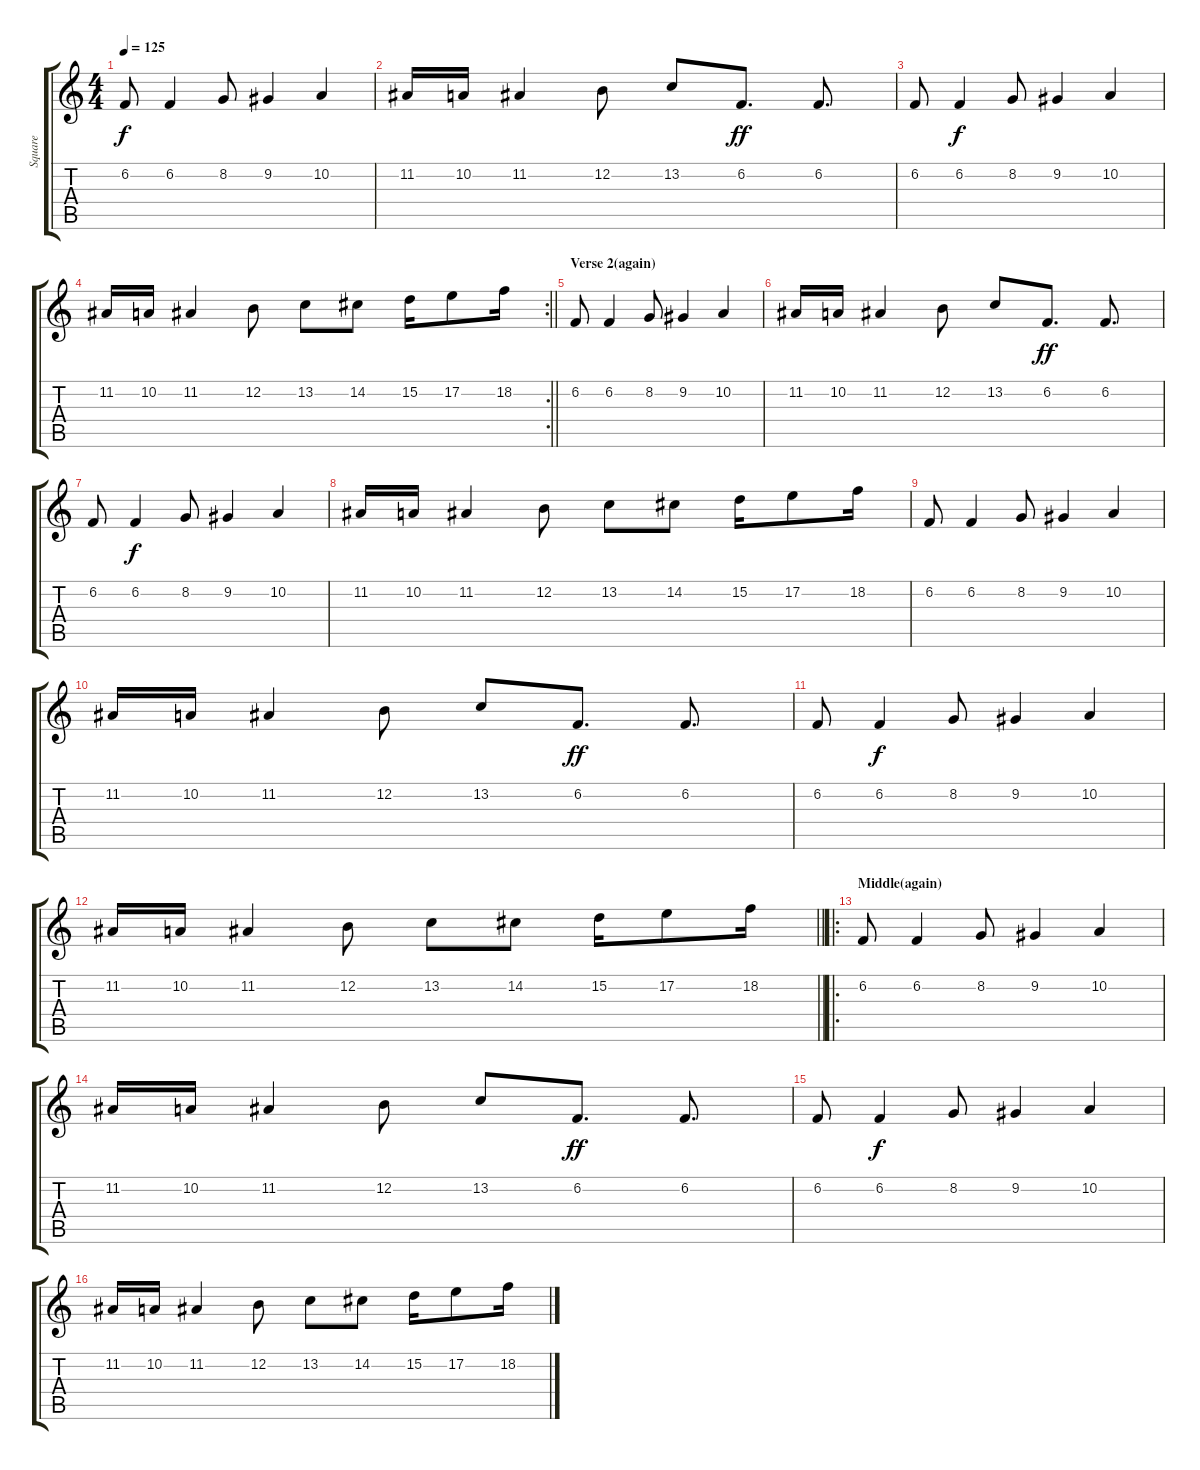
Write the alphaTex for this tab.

\track ("Square" "Square") {instrument lead1square}
\staff {score tabs}
\tuning (E4 B3 G3 D3 A2 E2) {hide}
\ts (4 4)
\tempo 125
\clef g2
\ks c
6.2.8{dy f} 6.2.4 8.2.8 9.2.4 10.2.4 |
11.2.16 10.2.16 11.2.4 12.2.8 13.2.8 6.2.8{d dy ff} 6.2.8{d} |
6.2.8 6.2.4{dy f} 8.2.8 9.2.4 10.2.4 |
\rc 2
\barLineRight lightlight
11.2.16 10.2.16 11.2.4 12.2.8 13.2.8 14.2.8 15.2.16 17.2.8 18.2.16 |
\section ("" "Verse 2(again)")
6.2.8 6.2.4 8.2.8 9.2.4 10.2.4 |
11.2.16 10.2.16 11.2.4 12.2.8 13.2.8 6.2.8{d dy ff} 6.2.8{d} |
6.2.8 6.2.4{dy f} 8.2.8 9.2.4 10.2.4 |
11.2.16 10.2.16 11.2.4 12.2.8 13.2.8 14.2.8 15.2.16 17.2.8 18.2.16 |
6.2.8 6.2.4 8.2.8 9.2.4 10.2.4 |
11.2.16 10.2.16 11.2.4 12.2.8 13.2.8 6.2.8{d dy ff} 6.2.8{d} |
6.2.8 6.2.4{dy f} 8.2.8 9.2.4 10.2.4 |
\barLineRight lightlight
11.2.16 10.2.16 11.2.4 12.2.8 13.2.8 14.2.8 15.2.16 17.2.8 18.2.16 |
\ro
\section ("" "Middle(again)")
6.2.8 6.2.4 8.2.8 9.2.4 10.2.4 |
11.2.16 10.2.16 11.2.4 12.2.8 13.2.8 6.2.8{d dy ff} 6.2.8{d} |
6.2.8 6.2.4{dy f} 8.2.8 9.2.4 10.2.4 |
11.2.16 10.2.16 11.2.4 12.2.8 13.2.8 14.2.8 15.2.16 17.2.8 18.2.16
